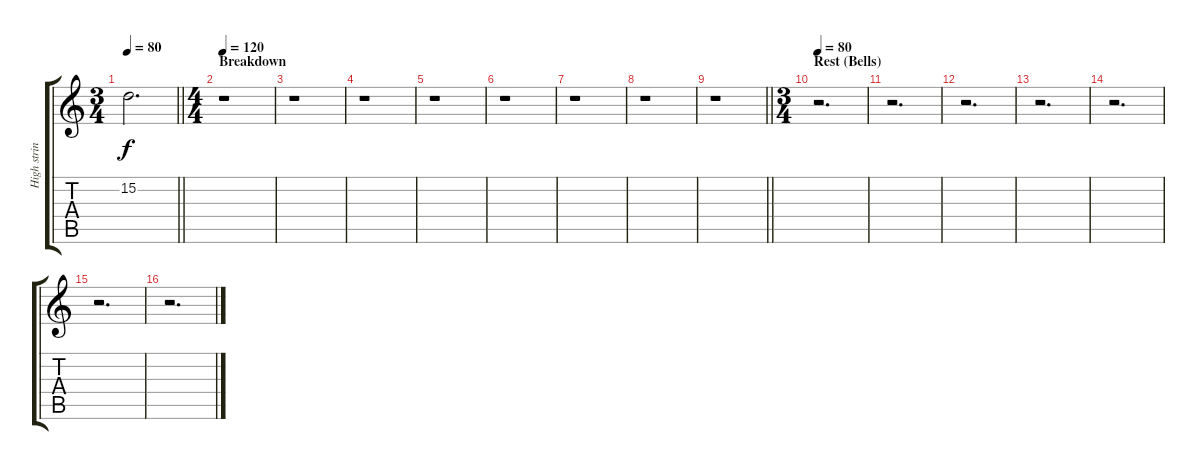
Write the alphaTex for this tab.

\track ("High strings" "High strin") {instrument pad8sweep}
\staff {score tabs}
\tuning (E4 B3 G3 D3 A2 E2) {hide}
\ts (3 4)
\tempo 80
\clef g2
\barLineRight lightlight
\ks c
15.2{t}.2{d dy f} |
\ts (4 4)
\section ("" "Breakdown")
\tempo 120
r.1 |
r.1 |
r.1 |
r.1 |
r.1 |
r.1 |
r.1 |
\barLineRight lightlight
r.1 |
\ts (3 4)
\section ("" "Rest (Bells)")
\tempo 80
r.2{d} |
r.2{d} |
r.2{d} |
r.2{d} |
r.2{d} |
r.2{d} |
r.2{d}
